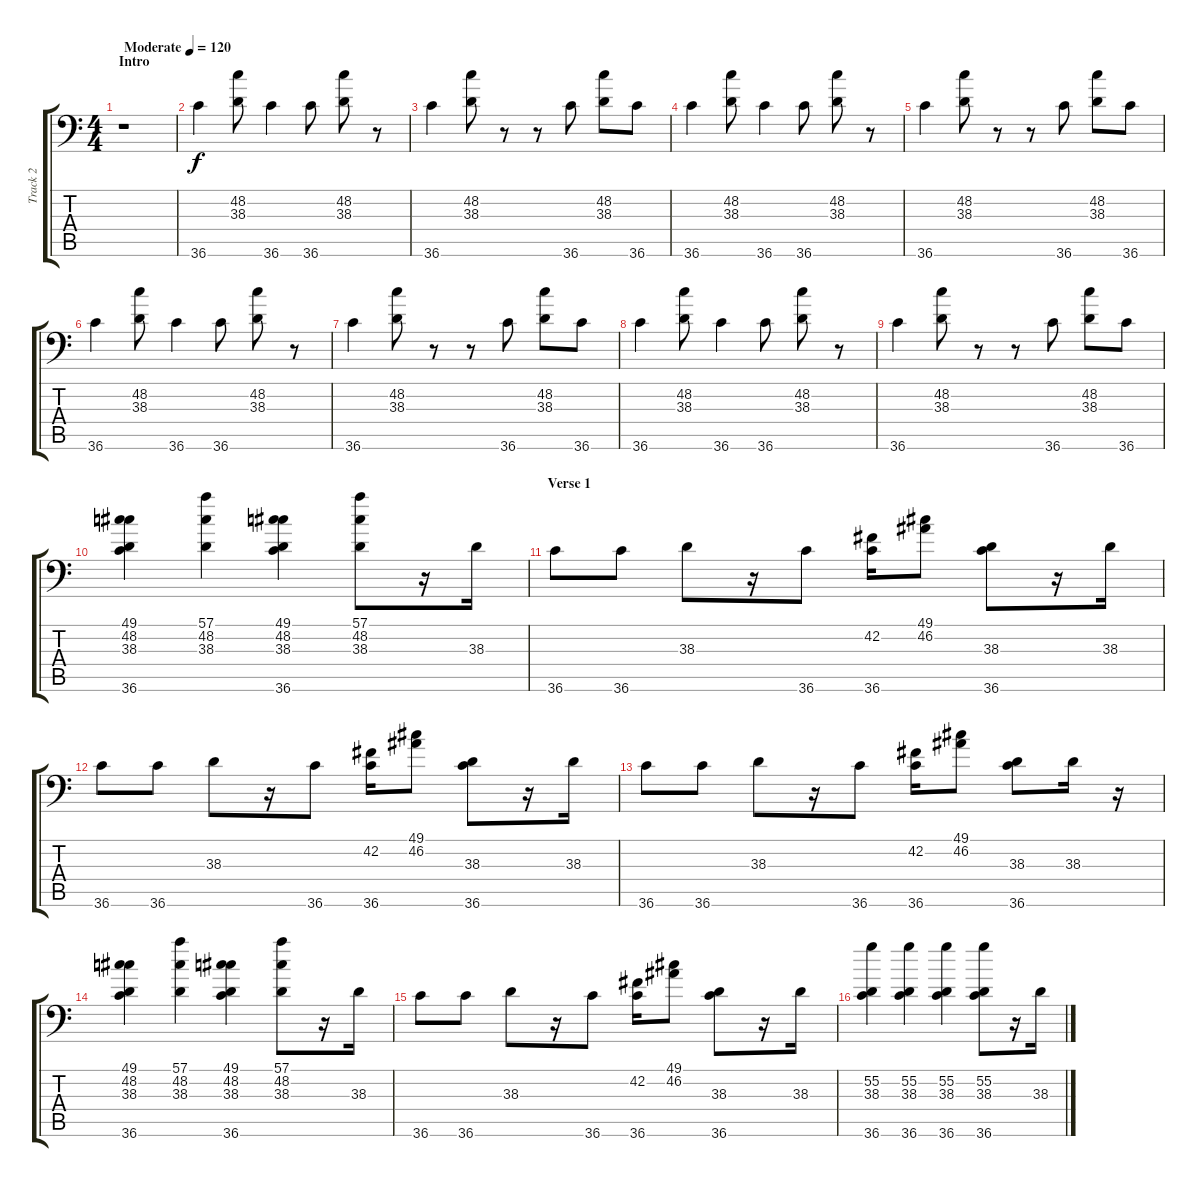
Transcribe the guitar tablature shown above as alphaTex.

\track ("Track 2" "Track 2") {instrument acousticgrandpiano}
\staff {score tabs}
\tuning (C-1 C-1 C-1 C-1 C-1 C-1) {hide}
\ts (4 4)
\section ("" "Intro")
\tempo (120 "Moderate")
\clef f4
\ks c
r.1{dy f instrument acousticgrandpiano} |
36.6.4 (48.2 38.3).8 36.6.4 36.6.8 (48.2 38.3).8 r.8 |
36.6.4 (48.2 38.3).8 r.8 r.8 36.6.8 (48.2 38.3).8 36.6.8 |
36.6.4 (48.2 38.3).8 36.6.4 36.6.8 (48.2 38.3).8 r.8 |
36.6.4 (48.2 38.3).8 r.8 r.8 36.6.8 (48.2 38.3).8 36.6.8 |
36.6.4 (48.2 38.3).8 36.6.4 36.6.8 (48.2 38.3).8 r.8 |
36.6.4 (48.2 38.3).8 r.8 r.8 36.6.8 (48.2 38.3).8 36.6.8 |
36.6.4 (48.2 38.3).8 36.6.4 36.6.8 (48.2 38.3).8 r.8 |
36.6.4 (48.2 38.3).8 r.8 r.8 36.6.8 (48.2 38.3).8 36.6.8 |
(49.1 48.2 38.3 36.6).4 (57.1 48.2 38.3).4 (49.1 48.2 38.3 36.6).4 (57.1 48.2 38.3).8 r.16 38.3.16 |
\section ("" "Verse 1")
36.6.8 36.6.8 38.3.8 r.16 36.6.8 (42.2 36.6).16 (49.1 46.2).8 (38.3 36.6).8 r.16 38.3.16 |
36.6.8 36.6.8 38.3.8 r.16 36.6.8 (42.2 36.6).16 (49.1 46.2).8 (38.3 36.6).8 r.16 38.3.16 |
36.6.8 36.6.8 38.3.8 r.16 36.6.8 (42.2 36.6).16 (49.1 46.2).8 (38.3 36.6).8 38.3.16 r.16 |
(49.1 48.2 38.3 36.6).4 (57.1 48.2 38.3).4 (49.1 48.2 38.3 36.6).4 (57.1 48.2 38.3).8 r.16 38.3.16 |
36.6.8 36.6.8 38.3.8 r.16 36.6.8 (42.2 36.6).16 (49.1 46.2).8 (38.3 36.6).8 r.16 38.3.16 |
(55.2 38.3 36.6).4 (55.2 38.3 36.6).4 (55.2 38.3 36.6).4 (55.2 38.3 36.6).8 r.16 38.3.16
